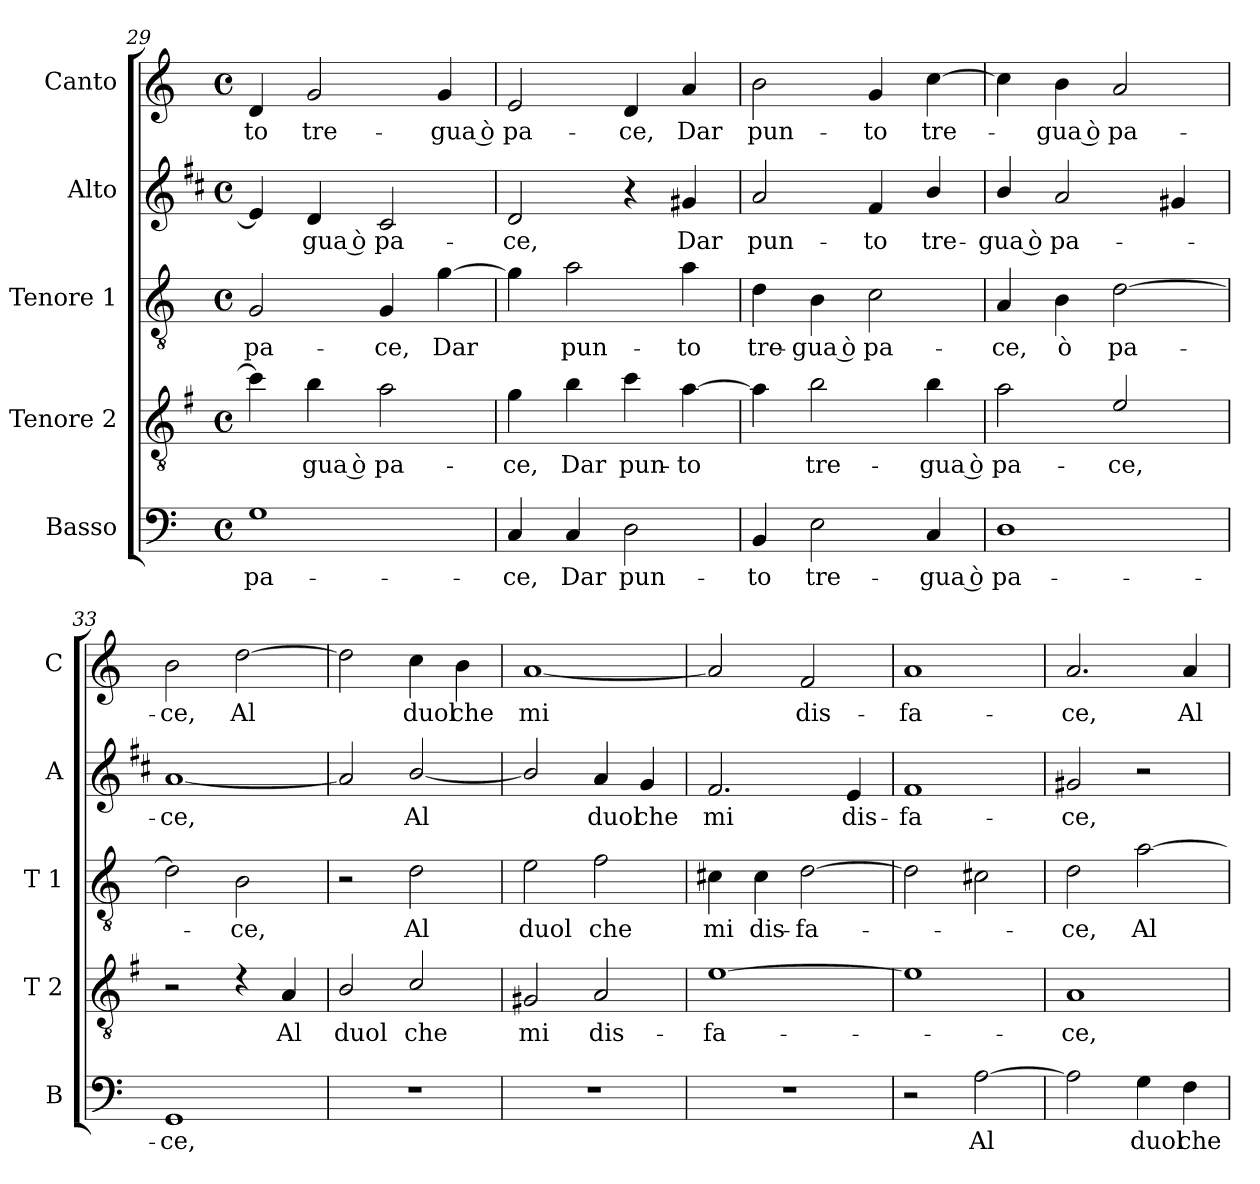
**kern	**text	**kern	**text	**kern	**text	**kern	**text	**kern	**text
*part5	*part5	*part4	*part4	*part3	*part3	*part2	*part2	*part1	*part1
*staff5	*staff5	*staff4	*staff4	*staff3	*staff3	*staff2	*staff2	*staff1	*staff1
*I"Basso	*	*I"Tenore 2	*	*I"Tenore 1	*	*I"Alto	*	*I"Canto	*
*I'B	*	*I'T 2	*	*I'T 1	*	*I'A	*	*I'C	*
*clefF4	*	*clefGv2	*	*clefGv2	*	*clefG2	*	*clefG2	*
*	*	*ITrd4c7	*	*	*	*ITrd1c2	*	*	*
*k[]	*	*k[]	*	*k[]	*	*k[]	*	*k[]	*
*C:	*	*C:	*	*C:	*	*C:	*	*C:	*
*M4/4	*	*M4/4	*	*M4/4	*	*M4/4	*	*M4/4	*
*met(c)	*	*met(c)	*	*met(c)	*	*met(c)	*	*met(c)	*
=29	=29	=29	=29	=29	=29	=29	=29	=29	=29
!	!LO:LY:b	!	!	!	!LO:LY:b	!	!	!	!LO:LY:b
1G	pa-	4f\]	.	2G/	pa-	4d/]	.	4d/	-to
!	!	!	!LO:LY:b	!	!	!	!LO:LY:b	!	!LO:LY:b
.	.	4e\	-gua ò	.	.	4c/	-gua ò	2g/	tre-
!	!	!	!LO:LY:b	!	!LO:LY:b	!	!LO:LY:b	!	!
.	.	2d\	pa-	4G/	-ce,	2B/	pa-	.	.
!	!	!	!	!	!LO:LY:b	!	!	!	!LO:LY:b
.	.	.	.	[4g\	Dar	.	.	4g/	-gua ò
!!LO:PB:g=z
=30	=30	=30	=30	=30	=30	=30	=30	=30	=30
!	!LO:LY:b	!	!LO:LY:b	!	!	!	!LO:LY:b	!	!LO:LY:b
4C/	-ce,	4c\	-ce,	4g\]	.	2c/	-ce,	2e/	pa-
!	!LO:LY:b	!	!LO:LY:b	!	!LO:LY:b	!	!	!	!
4C/	Dar	4e\	Dar	2a\	pun-	.	.	.	.
!	!LO:LY:b	!	!LO:LY:b	!	!	!	!	!	!LO:LY:b
2D\	pun-	4f\	pun-	.	.	4r	.	4d/	-ce,
!	!	!	!LO:LY:b	!	!LO:LY:b	!	!LO:LY:b	!	!LO:LY:b
.	.	[4d\	-to	4a\	-to	4f#X/	Dar	4a/	Dar
=31	=31	=31	=31	=31	=31	=31	=31	=31	=31
!	!LO:LY:b	!	!	!	!LO:LY:b	!	!LO:LY:b	!	!LO:LY:b
4BB/	-to	4d\]	.	4d\	tre-	2g/	pun-	2b\	pun-
!	!LO:LY:b	!	!LO:LY:b	!	!LO:LY:b	!	!	!	!
2E\	tre-	2e\	tre-	4B\	-gua ò	.	.	.	.
!	!	!	!	!	!LO:LY:b	!	!LO:LY:b	!	!LO:LY:b
.	.	.	.	2c\	pa-	4e/	-to	4g/	-to
!	!LO:LY:b	!	!LO:LY:b	!	!	!	!LO:LY:b	!	!LO:LY:b
4C/	-gua ò	4e\	-gua ò	.	.	4a/	tre-	[4cc\	tre-
=32	=32	=32	=32	=32	=32	=32	=32	=32	=32
!	!LO:LY:b	!	!LO:LY:b	!	!LO:LY:b	!	!LO:LY:b	!	!
1D	pa-	2d\	pa-	4A/	-ce,	4a/	-gua ò	4cc\]	.
!	!	!	!	!	!LO:LY:b	!	!LO:LY:b	!	!LO:LY:b
.	.	.	.	4B\	ò	2g/	pa-	4b\	-gua ò
!	!	!	!LO:LY:b	!	!LO:LY:b	!	!	!	!LO:LY:b
.	.	2A/	-ce,	[2d\	pa-	.	.	2a/	pa-
.	.	.	.	.	.	4f#X/	.	.	.
=33	=33	=33	=33	=33	=33	=33	=33	=33	=33
!	!LO:LY:b	!	!	!	!	!	!LO:LY:b	!	!LO:LY:b
1GG	-ce,	2r	.	2d\]	.	[1g	-ce,	2b\	-ce,
!	!	!	!	!	!LO:LY:b	!	!	!	!LO:LY:b
.	.	4rc	.	2B\	-ce,	.	.	[2dd\	Al
!	!	!	!LO:LY:b	!	!	!	!	!	!
.	.	4D/	Al	.	.	.	.	.	.
=34	=34	=34	=34	=34	=34	=34	=34	=34	=34
!	!	!	!LO:LY:b	!	!	!	!	!	!
1r	.	2E/	duol	2r	.	2g/]	.	2dd\]	.
!	!	!	!LO:LY:b	!	!LO:LY:b	!	!LO:LY:b	!	!LO:LY:b
.	.	2F/	che	2d\	Al	[2a/	Al	4cc\	duol
!	!	!	!	!	!	!	!	!	!LO:LY:b
.	.	.	.	.	.	.	.	4b\	che
=35	=35	=35	=35	=35	=35	=35	=35	=35	=35
!	!	!	!LO:LY:b	!	!LO:LY:b	!	!	!	!LO:LY:b
1r	.	2C#X/	mi	2e\	duol	2a/]	.	[1a	mi
!	!	!	!LO:LY:b	!	!LO:LY:b	!	!LO:LY:b	!	!
.	.	2D/	dis-	2f\	che	4g/	duol	.	.
!	!	!	!	!	!	!	!LO:LY:b	!	!
.	.	.	.	.	.	4f/	che	.	.
=36	=36	=36	=36	=36	=36	=36	=36	=36	=36
!	!	!	!LO:LY:b	!	!LO:LY:b	!	!LO:LY:b	!	!
1r	.	[1A	-fa-	4c#X\	mi	2.e/	mi	2a/]	.
!	!	!	!	!	!LO:LY:b	!	!	!	!
.	.	.	.	4c#\	dis-	.	.	.	.
!	!	!	!	!	!LO:LY:b	!	!	!	!LO:LY:b
.	.	.	.	[2d\	-fa-	.	.	2f/	dis-
!	!	!	!	!	!	!	!LO:LY:b	!	!
.	.	.	.	.	.	4d/	dis-	.	.
!!LO:LB:g=z
=37	=37	=37	=37	=37	=37	=37	=37	=37	=37
!	!	!	!	!	!	!	!LO:LY:b	!	!LO:LY:b
2r	.	1A]	.	2d\]	.	1e	-fa-	1a	-fa-
!	!LO:LY:b	!	!	!	!	!	!	!	!
[2A\	Al	.	.	2c#X\	.	.	.	.	.
=38	=38	=38	=38	=38	=38	=38	=38	=38	=38
!	!	!	!LO:LY:b	!	!LO:LY:b	!	!LO:LY:b	!	!LO:LY:b
2A\]	.	1D	-ce,	2d\	-ce,	2f#X/	-ce,	2.a/	-ce,
!	!LO:LY:b	!	!	!	!LO:LY:b	!	!	!	!
4G\	duol	.	.	[2a\	Al	2r	.	.	.
!	!LO:LY:b	!	!	!	!	!	!	!	!LO:LY:b
4F\	che	.	.	.	.	.	.	4a/	Al
=	=	=	=	=	=	=	=	=	=
*-	*-	*-	*-	*-	*-	*-	*-	*-	*-
